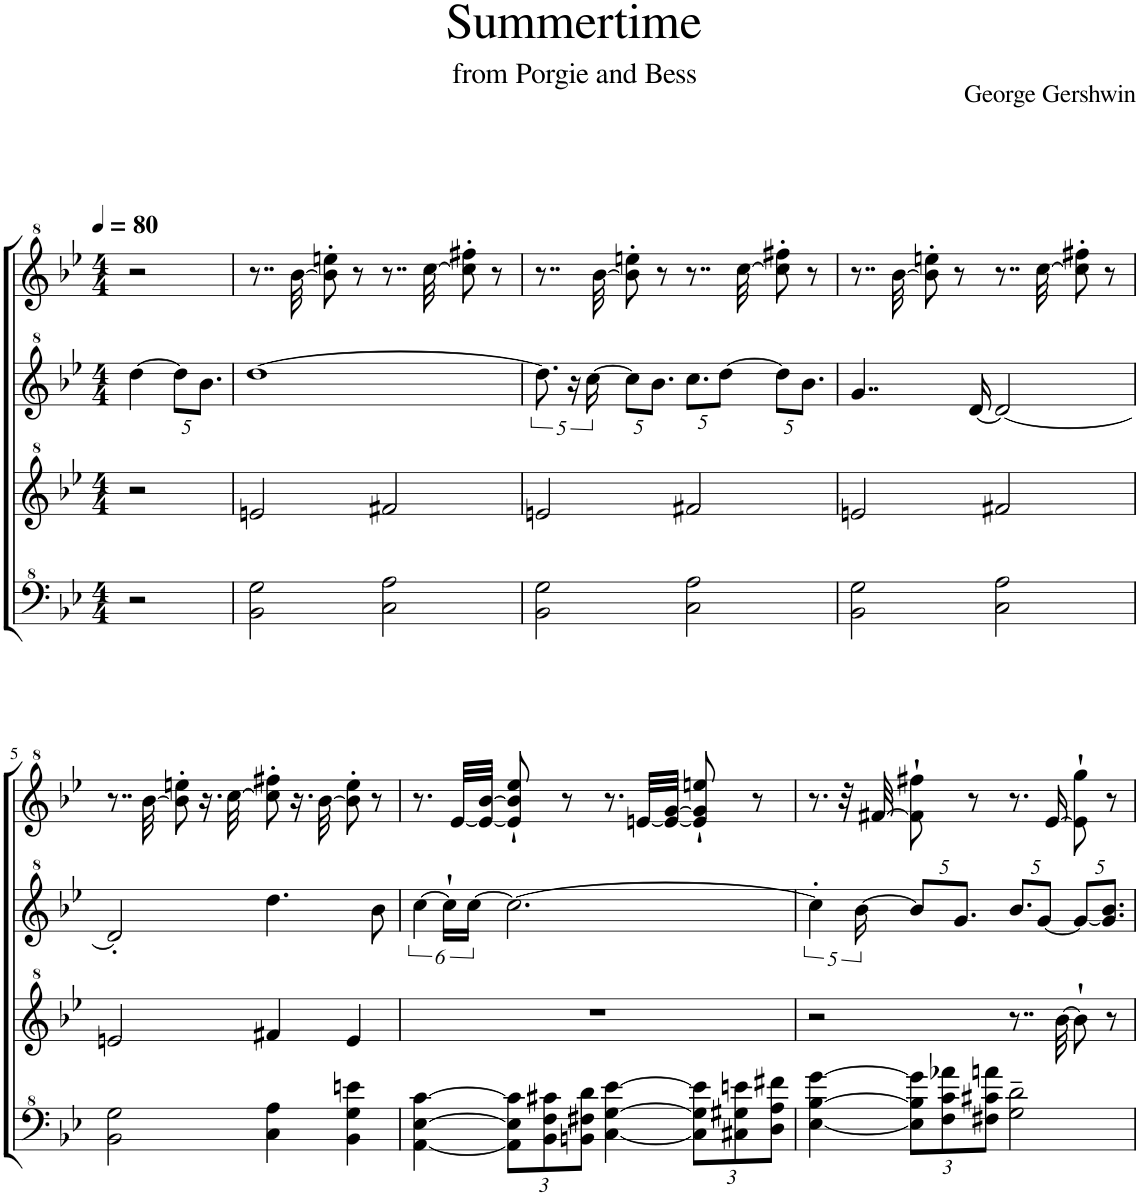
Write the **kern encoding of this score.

**kern	**kern	**kern	**kern
*part1	*part1	*part1	*part1
*staff4	*staff3	*staff2	*staff1
*I"Model III	*	*	*
*clefF^4	*clefG^2	*clefG^2	*clefG^2
*k[b-e-]	*k[b-e-]	*k[b-e-]	*k[b-e-]
*M4/4	*M4/4	*M4/4	*M4/4
*MM80	*MM80	*MM80	*MM80
=1	=1	=1	=1
2r	2r	[4ddd\	2r
*	*	*Xbrackettup	*
.	.	10ddd\L]	.
.	.	10.bb-\J	.
=2	=2	=2	=2
2B-\ 2g\	2een/	[1ddd	8..r
.	.	.	[32bb-\
.	.	.	8bb-\]' 8eeen\'
.	.	.	8r
2c\ 2a\	2ff#X/	.	8..r
.	.	.	[32ccc\
.	.	.	8ccc\]' 8fff#X\'
.	.	.	8r
=3	=3	=3	=3
*	*	*brackettup	*
2B-\ 2g\	2een/	10.ddd\]	8..r
.	.	20r	.
.	.	[20ccc\	.
.	.	.	[32bb-\
*	*	*Xbrackettup	*
.	.	10ccc\L]	8bb-\]' 8eeen\'
.	.	10.bb-\J	.
.	.	.	8r
2c\ 2a\	2ff#X/	10.ccc\L	8..r
.	.	[10ddd\J	.
.	.	.	[32ccc\
.	.	10ddd\L]	8ccc\]' 8fff#X\'
.	.	10.bb-\J	.
.	.	.	8r
=4	=4	=4	=4
2B-\ 2g\	2een/	4..gg/	8..r
.	.	.	[32bb-\
.	.	.	8bb-\]' 8eeen\'
.	.	.	8r
.	.	[16dd/	.
2c\ 2a\	2ff#X/	2dd/_	8..r
.	.	.	[32ccc\
.	.	.	8ccc\]' 8fff#X\'
.	.	.	8r
!!LO:LB:g=z
=5	=5	=5	=5
2B-\ 2g\	2een/	2dd'/]	8..r
.	.	.	[32bb-\
.	.	.	8bb-\]' 8eeen\'
.	.	.	16.r
.	.	.	[32ccc\
4c\ 4a\	4ff#X/	4.ddd\	8ccc\]' 8fff#X\'
.	.	.	16.r
.	.	.	[32bb-\
4B-\ 4g\ 4een\	4ee/	.	8bb-\]' 8eee\'
.	.	8bb-\	8r
=6	=6	=6	=6
[4A\ [4e-\ [4cc\	1r	[4ccc\	8.r
.	.	.	[32ee-/LLL
.	.	.	32ee-/_ [32bb-/JJJ
*Xbrackettup	*	*	*
12A\] 12e-\] 12cc\]L	.	2.ccc\_	8ee-/]` 8bb-/]` 8eee-/`
12B-\ 12f\ 12cc#X\	.	.	.
.	.	.	8r
12Bn\ 12f#X\ 12dd\J	.	.	.
[4c\ [4g\ [4ee-\	.	.	8.r
.	.	.	[32een/LLL
.	.	.	32ee/_ [32gg/JJJ
12c\] 12g\] 12ee-\]L	.	.	8ee/]` 8gg/]` 8eeen/`
12c#X\ 12g#X\ 12een\	.	.	.
.	.	.	8r
12d\ 12a\ 12ff#X\J	.	.	.
=7	=7	=7	=7
*	*	*brackettup	*
[4e-\ [4b-\ [4gg\	2r	5ccc'\]	8.r
.	.	.	32r
.	.	[20bb-\	.
.	.	.	[32ff#X/
*	*	*Xbrackettup	*
12e-\] 12b-\] 12gg\]L	.	10bb-/L]	8ff#\]` 8fff#X\`
12f\ 12cc\ 12aa-X\	.	.	.
.	.	10.gg/J	.
.	.	.	8r
12f#X\ 12cc#X\ 12aan\J	.	.	.
2g\~ 2dd\~	8..r	10.bb-/L	8.r
.	.	[10gg/J	.
.	.	.	[16ee-/
.	[32bb-\	.	.
.	8bb-`\]	10gg/L_	8ee-\]` 8ggg\`
.	.	10.gg/] 10.bb-/J	.
.	8r	.	8r
=	=	=	=
*-	*-	*-	*-
